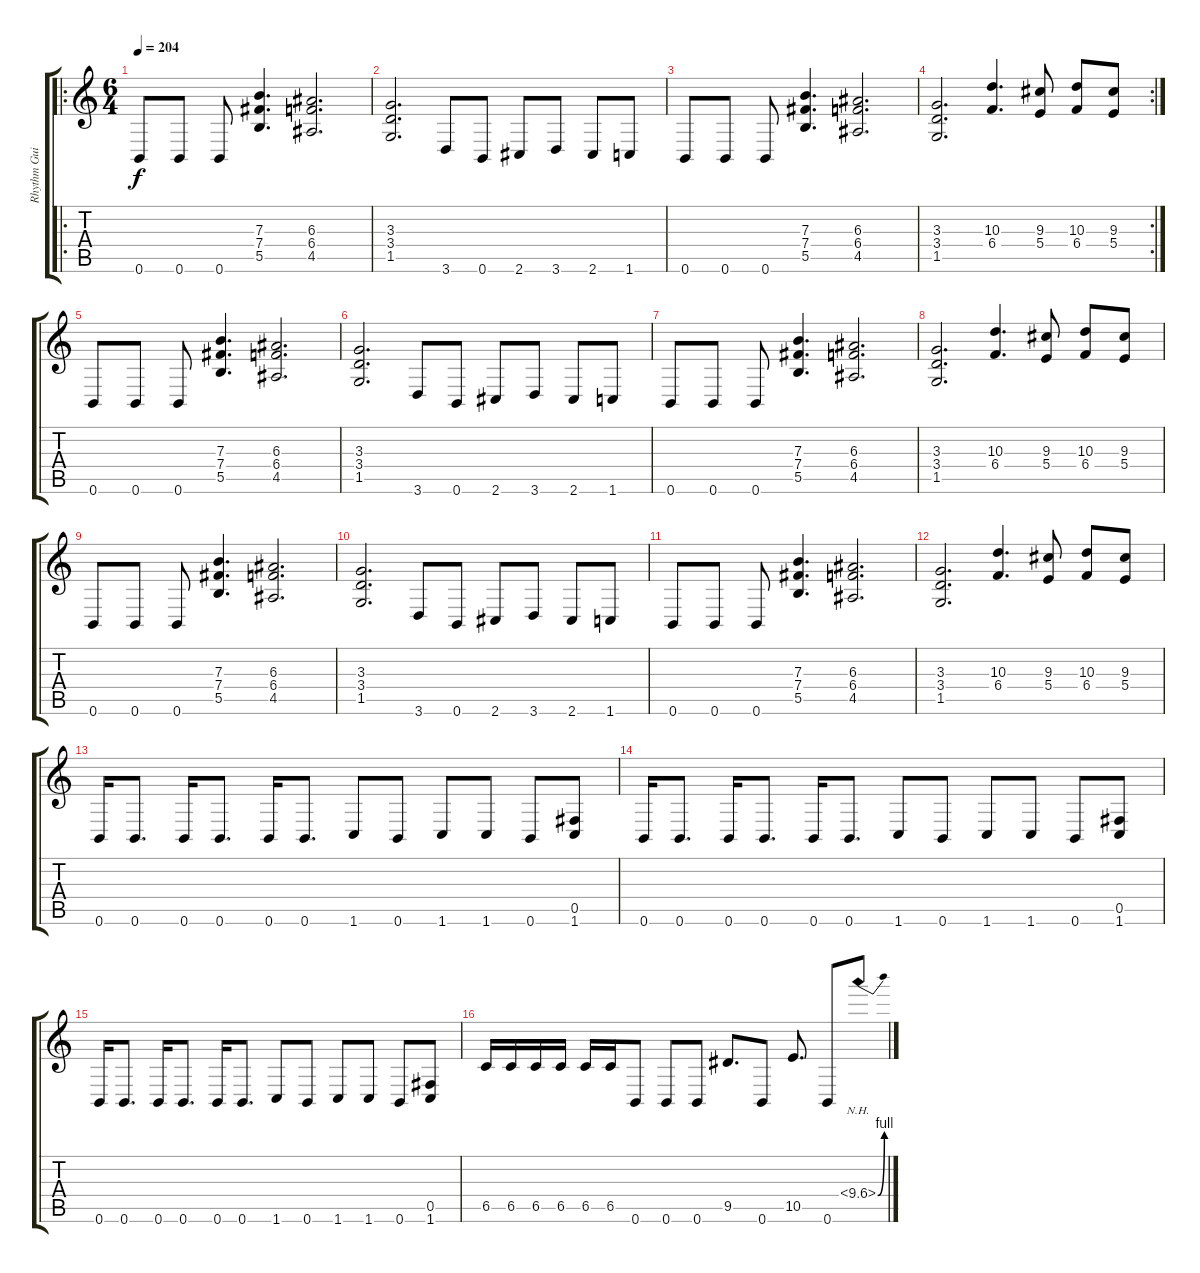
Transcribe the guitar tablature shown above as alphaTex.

\track ("Rhythm Guitar" "Rhythm Gui") {instrument distortionguitar}
\staff {score tabs}
\tuning (Db4 Ab3 E3 B2 Gb2 B1) {hide}
\ro
\ts (6 4)
\tempo 204
\clef g2
\ks c
0.6.8{dy f} 0.6.8 0.6.8 (7.3 7.4 5.5).4{d} (6.3 6.4 4.5).2{d} |
(3.3 3.4 1.5).2{d} 3.6.8 0.6.8 2.6.8 3.6.8 2.6.8 1.6.8 |
0.6.8 0.6.8 0.6.8 (7.3 7.4 5.5).4{d} (6.3 6.4 4.5).2{d} |
\rc 2
(3.3 3.4 1.5).2{d} (10.3 6.4).4{d} (9.3 5.4).8 (10.3 6.4).8 (9.3 5.4).8 |
0.6.8 0.6.8 0.6.8 (7.3 7.4 5.5).4{d} (6.3 6.4 4.5).2{d} |
(3.3 3.4 1.5).2{d} 3.6.8 0.6.8 2.6.8 3.6.8 2.6.8 1.6.8 |
0.6.8 0.6.8 0.6.8 (7.3 7.4 5.5).4{d} (6.3 6.4 4.5).2{d} |
(3.3 3.4 1.5).2{d} (10.3 6.4).4{d} (9.3 5.4).8 (10.3 6.4).8 (9.3 5.4).8 |
0.6.8 0.6.8 0.6.8 (7.3 7.4 5.5).4{d} (6.3 6.4 4.5).2{d} |
(3.3 3.4 1.5).2{d} 3.6.8 0.6.8 2.6.8 3.6.8 2.6.8 1.6.8 |
0.6.8 0.6.8 0.6.8 (7.3 7.4 5.5).4{d} (6.3 6.4 4.5).2{d} |
(3.3 3.4 1.5).2{d} (10.3 6.4).4{d} (9.3 5.4).8 (10.3 6.4).8 (9.3 5.4).8 |
0.6.16 0.6.8{d} 0.6.16 0.6.8{d} 0.6.16 0.6.8{d} 1.6.8 0.6.8 1.6.8 1.6.8 0.6.8 (0.5 1.6).8 |
0.6.16 0.6.8{d} 0.6.16 0.6.8{d} 0.6.16 0.6.8{d} 1.6.8 0.6.8 1.6.8 1.6.8 0.6.8 (0.5 1.6).8 |
0.6.16 0.6.8{d} 0.6.16 0.6.8{d} 0.6.16 0.6.8{d} 1.6.8 0.6.8 1.6.8 1.6.8 0.6.8 (0.5 1.6).8 |
6.5.16 6.5.16 6.5.16 6.5.16 6.5.16 6.5.16 0.6.8 0.6.8 0.6.8 9.5.8{d} 0.6.8 10.5.8{d} 0.6.8 10.4{be (bend 0 0 60 4) nh}.8
